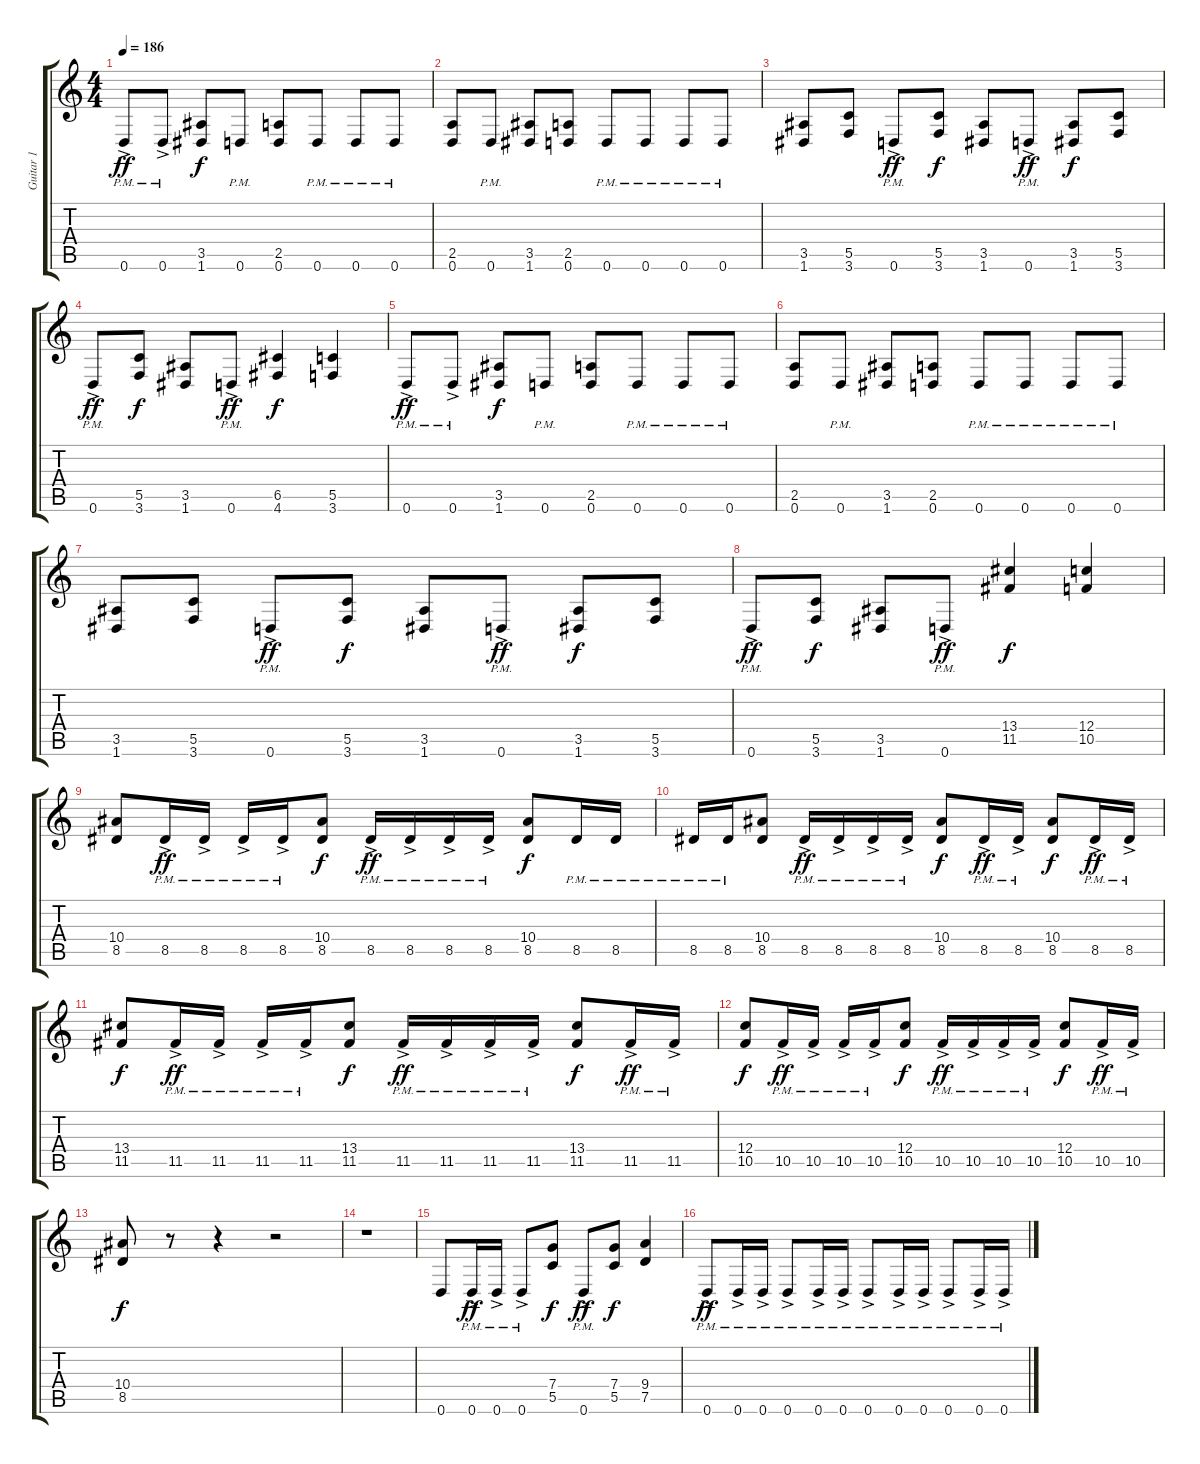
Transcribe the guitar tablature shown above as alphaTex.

\track ("Guitar 1" "Guitar 1") {instrument distortionguitar}
\staff {score tabs}
\tuning (D4 A3 F3 C3 G2 D2) {hide}
\ts (4 4)
\tempo 186
\clef g2
\ks c
0.6{ac pm}.8{dy ff} 0.6{ac pm}.8 (3.5 1.6).8{dy f} 0.6{pm}.8 (2.5 0.6).8 0.6{pm}.8 0.6{pm}.8 0.6{pm}.8 |
(2.5 0.6).8 0.6{pm}.8 (3.5 1.6).8 (2.5 0.6).8 0.6{pm}.8 0.6{pm}.8 0.6{pm}.8 0.6{pm}.8 |
(3.5 1.6).8 (5.5 3.6).8 0.6{ac pm}.8{dy ff} (5.5 3.6).8{dy f} (3.5 1.6).8 0.6{ac pm}.8{dy ff} (3.5 1.6).8{dy f} (5.5 3.6).8 |
0.6{ac pm}.8{dy ff} (5.5 3.6).8{dy f} (3.5 1.6).8 0.6{ac pm}.8{dy ff} (6.5 4.6).4{dy f} (5.5 3.6).4 |
0.6{ac pm}.8{dy ff} 0.6{ac pm}.8 (3.5 1.6).8{dy f} 0.6{pm}.8 (2.5 0.6).8 0.6{pm}.8 0.6{pm}.8 0.6{pm}.8 |
(2.5 0.6).8 0.6{pm}.8 (3.5 1.6).8 (2.5 0.6).8 0.6{pm}.8 0.6{pm}.8 0.6{pm}.8 0.6{pm}.8 |
(3.5 1.6).8 (5.5 3.6).8 0.6{ac pm}.8{dy ff} (5.5 3.6).8{dy f} (3.5 1.6).8 0.6{ac pm}.8{dy ff} (3.5 1.6).8{dy f} (5.5 3.6).8 |
0.6{ac pm}.8{dy ff} (5.5 3.6).8{dy f} (3.5 1.6).8 0.6{ac pm}.8{dy ff} (13.4 11.5).4{dy f} (12.4 10.5).4 |
(10.4 8.5).8 8.5{ac pm}.16{dy ff} 8.5{ac pm}.16 8.5{ac pm}.16 8.5{ac pm}.16 (10.4 8.5).8{dy f} 8.5{ac pm}.16{dy ff} 8.5{ac pm}.16 8.5{ac pm}.16 8.5{ac pm}.16 (10.4 8.5).8{dy f} 8.5{pm}.16 8.5{pm}.16 |
8.5{pm}.16 8.5{pm}.16 (10.4 8.5).8 8.5{ac pm}.16{dy ff} 8.5{ac pm}.16 8.5{ac pm}.16 8.5{ac pm}.16 (10.4 8.5).8{dy f} 8.5{ac pm}.16{dy ff} 8.5{ac pm}.16 (10.4 8.5).8{dy f} 8.5{ac pm}.16{dy ff} 8.5{ac pm}.16 |
(13.4 11.5).8{dy f} 11.5{ac pm}.16{dy ff} 11.5{ac pm}.16 11.5{ac pm}.16 11.5{ac pm}.16 (13.4 11.5).8{dy f} 11.5{ac pm}.16{dy ff} 11.5{ac pm}.16 11.5{ac pm}.16 11.5{ac pm}.16 (13.4 11.5).8{dy f} 11.5{ac pm}.16{dy ff} 11.5{ac pm}.16 |
(12.4 10.5).8{dy f} 10.5{ac pm}.16{dy ff} 10.5{ac pm}.16 10.5{ac pm}.16 10.5{ac pm}.16 (12.4 10.5).8{dy f} 10.5{ac pm}.16{dy ff} 10.5{ac pm}.16 10.5{ac pm}.16 10.5{ac pm}.16 (12.4 10.5).8{dy f} 10.5{ac pm}.16{dy ff} 10.5{ac pm}.16 |
(10.4 8.5).8{dy f} r.8 r.4 r.2 |
r.1 |
0.6.8 0.6{ac pm}.16{dy ff} 0.6{ac pm}.16 0.6{ac pm}.8 (7.4 5.5).8{dy f} 0.6{ac pm}.8{dy ff} (7.4 5.5).8{dy f} (9.4 7.5).4 |
0.6{ac pm}.8{dy ff} 0.6{ac pm}.16 0.6{ac pm}.16 0.6{ac pm}.8 0.6{ac pm}.16 0.6{ac pm}.16 0.6{ac pm}.8 0.6{ac pm}.16 0.6{ac pm}.16 0.6{ac pm}.8 0.6{ac pm}.16 0.6{ac pm}.16
